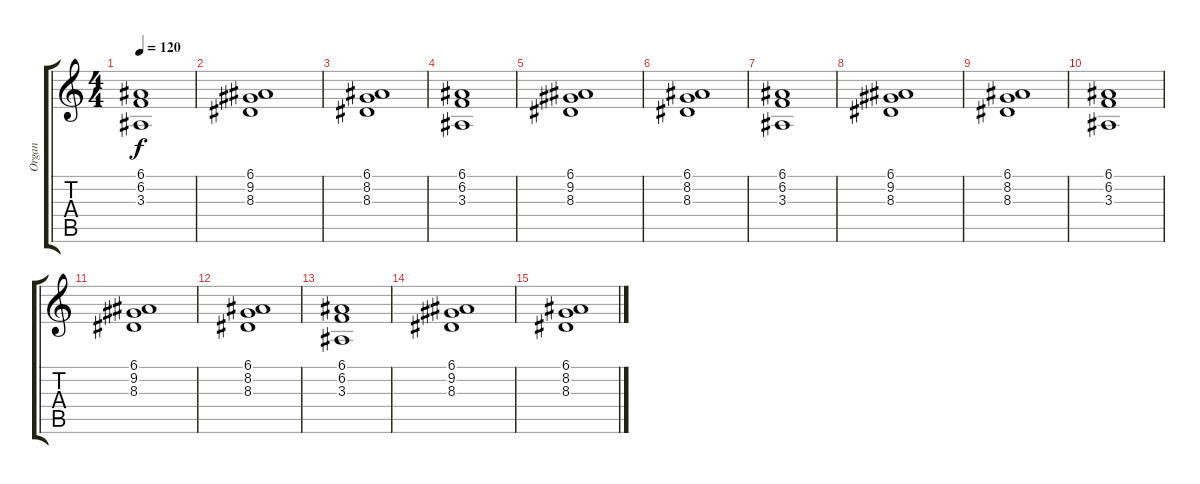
\track ("Organ" "Organ") {instrument drawbarorgan}
\staff {score tabs}
\tuning (E4 B3 G3 D3 A2 E2) {hide}
\ts (4 4)
\tempo 120
\clef g2
\ks c
(6.1 6.2 3.3).1{dy f} |
(6.1 9.2 8.3).1 |
(6.1 8.2 8.3).1 |
(6.1 6.2 3.3).1 |
(6.1 9.2 8.3).1 |
(6.1 8.2 8.3).1 |
(6.1 6.2 3.3).1 |
(6.1 9.2 8.3).1 |
(6.1 8.2 8.3).1 |
(6.1 6.2 3.3).1 |
(6.1 9.2 8.3).1 |
(6.1 8.2 8.3).1 |
(6.1 6.2 3.3).1 |
(6.1 9.2 8.3).1 |
(6.1 8.2 8.3).1
